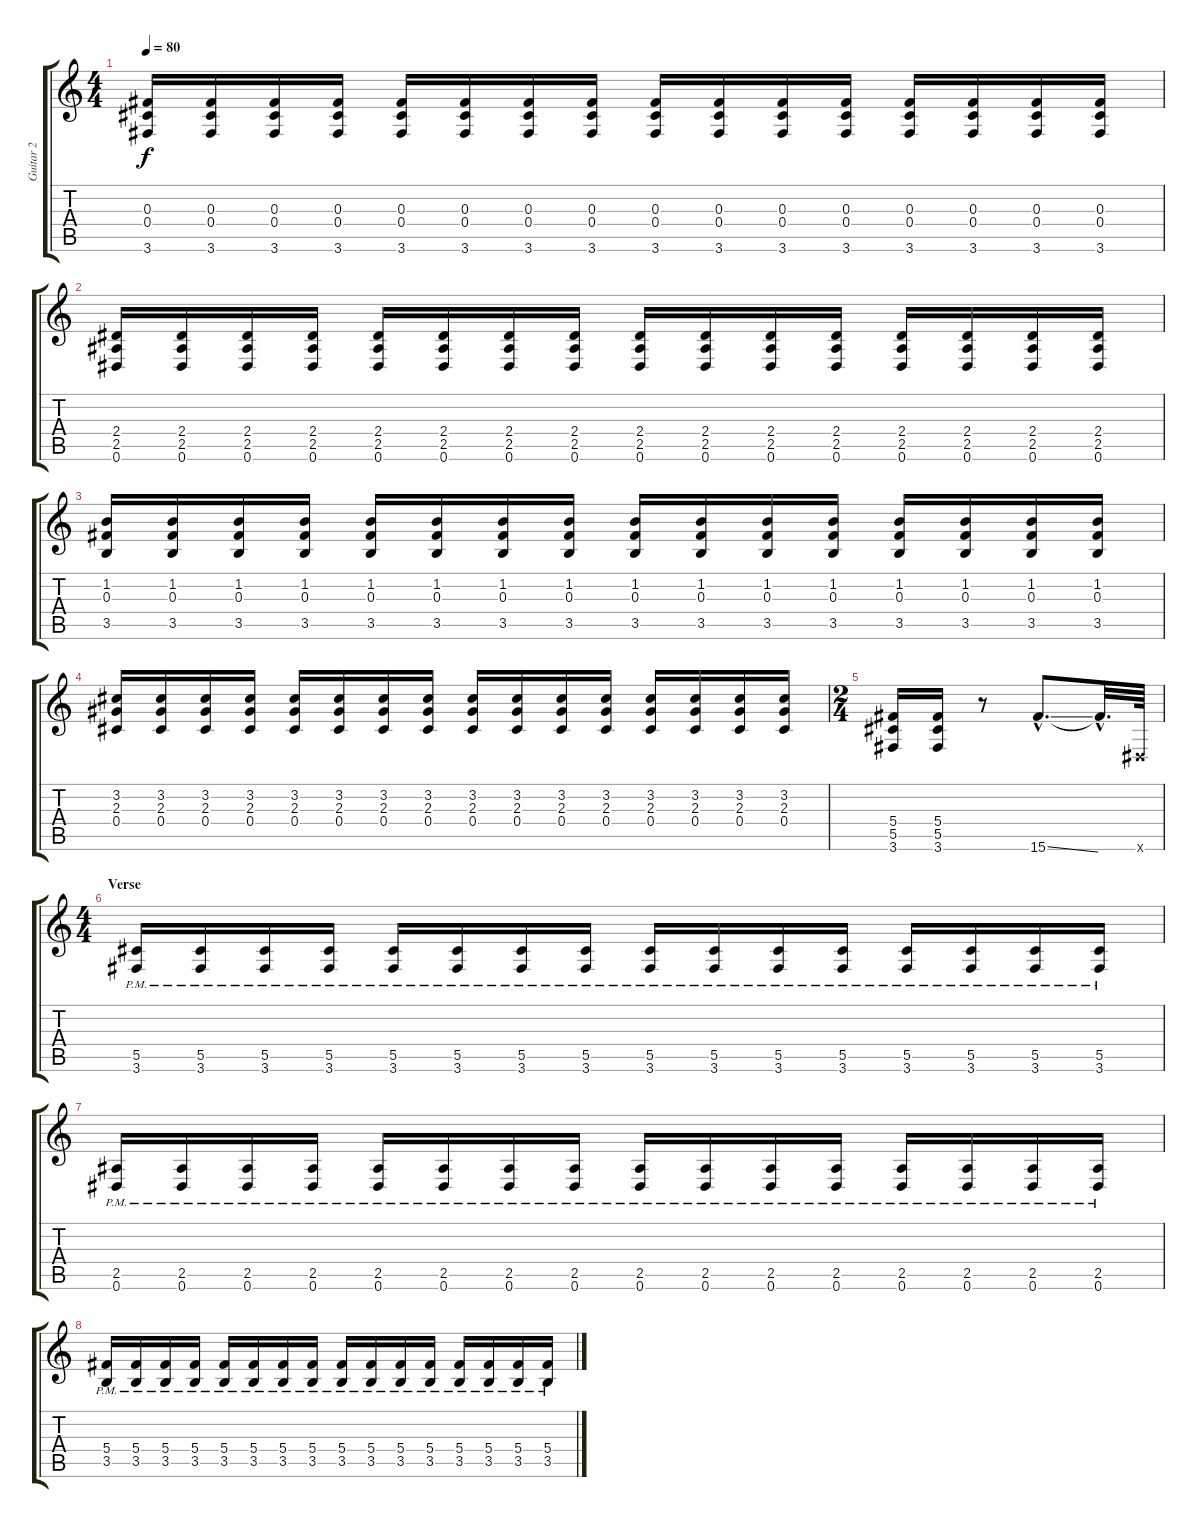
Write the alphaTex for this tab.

\track ("Guitar 2" "Guitar 2") {instrument distortionguitar}
\staff {score tabs}
\tuning (Eb4 Bb3 Gb3 Db3 Ab2 Eb2) {hide}
\ts (4 4)
\tempo 80
\clef g2
\ks c
(0.3 0.4 3.6).16{dy f} (0.3 0.4 3.6).16 (0.3 0.4 3.6).16 (0.3 0.4 3.6).16 (0.3 0.4 3.6).16 (0.3 0.4 3.6).16 (0.3 0.4 3.6).16 (0.3 0.4 3.6).16 (0.3 0.4 3.6).16 (0.3 0.4 3.6).16 (0.3 0.4 3.6).16 (0.3 0.4 3.6).16 (0.3 0.4 3.6).16 (0.3 0.4 3.6).16 (0.3 0.4 3.6).16 (0.3 0.4 3.6).16 |
(2.4 2.5 0.6).16 (2.4 2.5 0.6).16 (2.4 2.5 0.6).16 (2.4 2.5 0.6).16 (2.4 2.5 0.6).16 (2.4 2.5 0.6).16 (2.4 2.5 0.6).16 (2.4 2.5 0.6).16 (2.4 2.5 0.6).16 (2.4 2.5 0.6).16 (2.4 2.5 0.6).16 (2.4 2.5 0.6).16 (2.4 2.5 0.6).16 (2.4 2.5 0.6).16 (2.4 2.5 0.6).16 (2.4 2.5 0.6).16 |
(1.2 0.3 3.5).16 (1.2 0.3 3.5).16 (1.2 0.3 3.5).16 (1.2 0.3 3.5).16 (1.2 0.3 3.5).16 (1.2 0.3 3.5).16 (1.2 0.3 3.5).16 (1.2 0.3 3.5).16 (1.2 0.3 3.5).16 (1.2 0.3 3.5).16 (1.2 0.3 3.5).16 (1.2 0.3 3.5).16 (1.2 0.3 3.5).16 (1.2 0.3 3.5).16 (1.2 0.3 3.5).16 (1.2 0.3 3.5).16 |
(3.2 2.3 0.4).16 (3.2 2.3 0.4).16 (3.2 2.3 0.4).16 (3.2 2.3 0.4).16 (3.2 2.3 0.4).16 (3.2 2.3 0.4).16 (3.2 2.3 0.4).16 (3.2 2.3 0.4).16 (3.2 2.3 0.4).16 (3.2 2.3 0.4).16 (3.2 2.3 0.4).16 (3.2 2.3 0.4).16 (3.2 2.3 0.4).16 (3.2 2.3 0.4).16 (3.2 2.3 0.4).16 (3.2 2.3 0.4).16 |
\ts (2 4)
(5.4 5.5 3.6).16 (5.4 5.5 3.6).16 r.8 15.6{ss hac}.8{d} 15.6{hac t}.32{d} 0.6{x}.64 |
\ts (4 4)
\section ("" "Verse")
(5.5{pm} 3.6{pm}).16 (5.5{pm} 3.6{pm}).16 (5.5{pm} 3.6{pm}).16 (5.5{pm} 3.6{pm}).16 (5.5{pm} 3.6{pm}).16 (5.5{pm} 3.6{pm}).16 (5.5{pm} 3.6{pm}).16 (5.5{pm} 3.6{pm}).16 (5.5{pm} 3.6{pm}).16 (5.5{pm} 3.6{pm}).16 (5.5{pm} 3.6{pm}).16 (5.5{pm} 3.6{pm}).16 (5.5{pm} 3.6{pm}).16 (5.5{pm} 3.6{pm}).16 (5.5{pm} 3.6{pm}).16 (5.5{pm} 3.6{pm}).16 |
(2.5{pm} 0.6).16 (2.5{pm} 0.6).16 (2.5{pm} 0.6).16 (2.5{pm} 0.6).16 (2.5{pm} 0.6).16 (2.5{pm} 0.6).16 (2.5{pm} 0.6).16 (2.5{pm} 0.6).16 (2.5{pm} 0.6).16 (2.5{pm} 0.6).16 (2.5{pm} 0.6).16 (2.5{pm} 0.6).16 (2.5{pm} 0.6).16 (2.5{pm} 0.6).16 (2.5{pm} 0.6).16 (2.5{pm} 0.6).16 |
(5.4{pm} 3.5{pm}).16 (5.4{pm} 3.5{pm}).16 (5.4{pm} 3.5{pm}).16 (5.4{pm} 3.5{pm}).16 (5.4{pm} 3.5{pm}).16 (5.4{pm} 3.5{pm}).16 (5.4{pm} 3.5{pm}).16 (5.4{pm} 3.5{pm}).16 (5.4{pm} 3.5{pm}).16 (5.4{pm} 3.5{pm}).16 (5.4{pm} 3.5{pm}).16 (5.4{pm} 3.5{pm}).16 (5.4{pm} 3.5{pm}).16 (5.4{pm} 3.5{pm}).16 (5.4{pm} 3.5{pm}).16 (5.4{pm} 3.5{pm}).16
